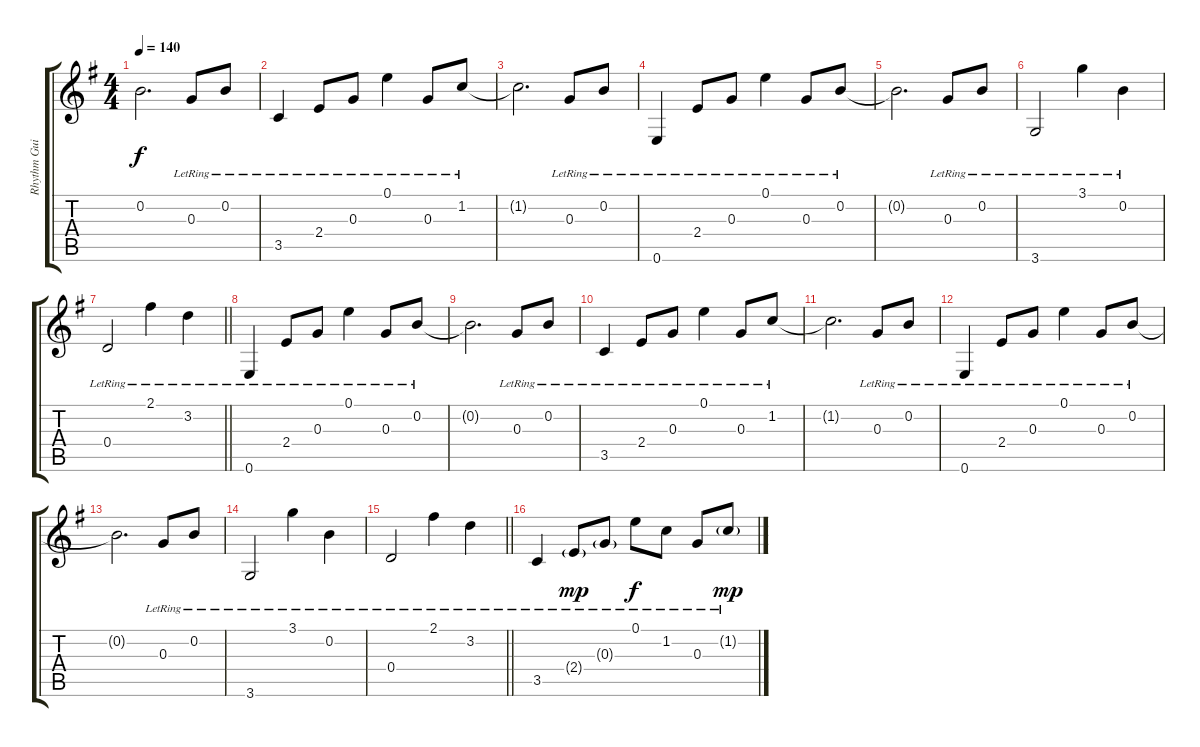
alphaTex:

\track ("Rhythm Guitar 2: Axel Rudi Pell" "Rhythm Gui") {instrument electricguitarclean}
\staff {score tabs}
\tuning (E4 B3 G3 D3 A2 E2) {hide}
\ts (4 4)
\tempo 140
\clef g2
\ks eminor
0.2{t}.2{d dy f} 0.3{lr}.8 0.2{lr}.8 |
3.5{lr}.4 2.4{lr}.8 0.3{lr}.8 0.1{lr}.4 0.3{lr}.8 1.2{lr}.8 |
1.2{t}.2{d} 0.3{lr}.8 0.2{lr}.8 |
0.6{lr}.4 2.4{lr}.8 0.3{lr}.8 0.1{lr}.4 0.3{lr}.8 0.2{lr}.8 |
0.2{t}.2{d} 0.3{lr}.8 0.2{lr}.8 |
3.6{lr}.2 3.1{lr}.4 0.2{lr}.4 |
\barLineRight lightlight
0.4{lr}.2 2.1{lr}.4 3.2{lr}.4 |
0.6{lr}.4 2.4{lr}.8 0.3{lr}.8 0.1{lr}.4 0.3{lr}.8 0.2{lr}.8 |
0.2{t}.2{d} 0.3{lr}.8 0.2{lr}.8 |
3.5{lr}.4 2.4{lr}.8 0.3{lr}.8 0.1{lr}.4 0.3{lr}.8 1.2{lr}.8 |
1.2{t}.2{d} 0.3{lr}.8 0.2{lr}.8 |
0.6{lr}.4 2.4{lr}.8 0.3{lr}.8 0.1{lr}.4 0.3{lr}.8 0.2{lr}.8 |
0.2{t}.2{d} 0.3{lr}.8 0.2{lr}.8 |
3.6{lr}.2 3.1{lr}.4 0.2{lr}.4 |
\barLineRight lightlight
0.4{lr}.2 2.1{lr}.4 3.2{lr}.4 |
3.5{lr}.4 2.4{g lr}.8{dy mp} 0.3{g lr}.8 0.1{lr}.8{dy f} 1.2{lr}.8 0.3{lr}.8 1.2{g lr}.8{dy mp}
